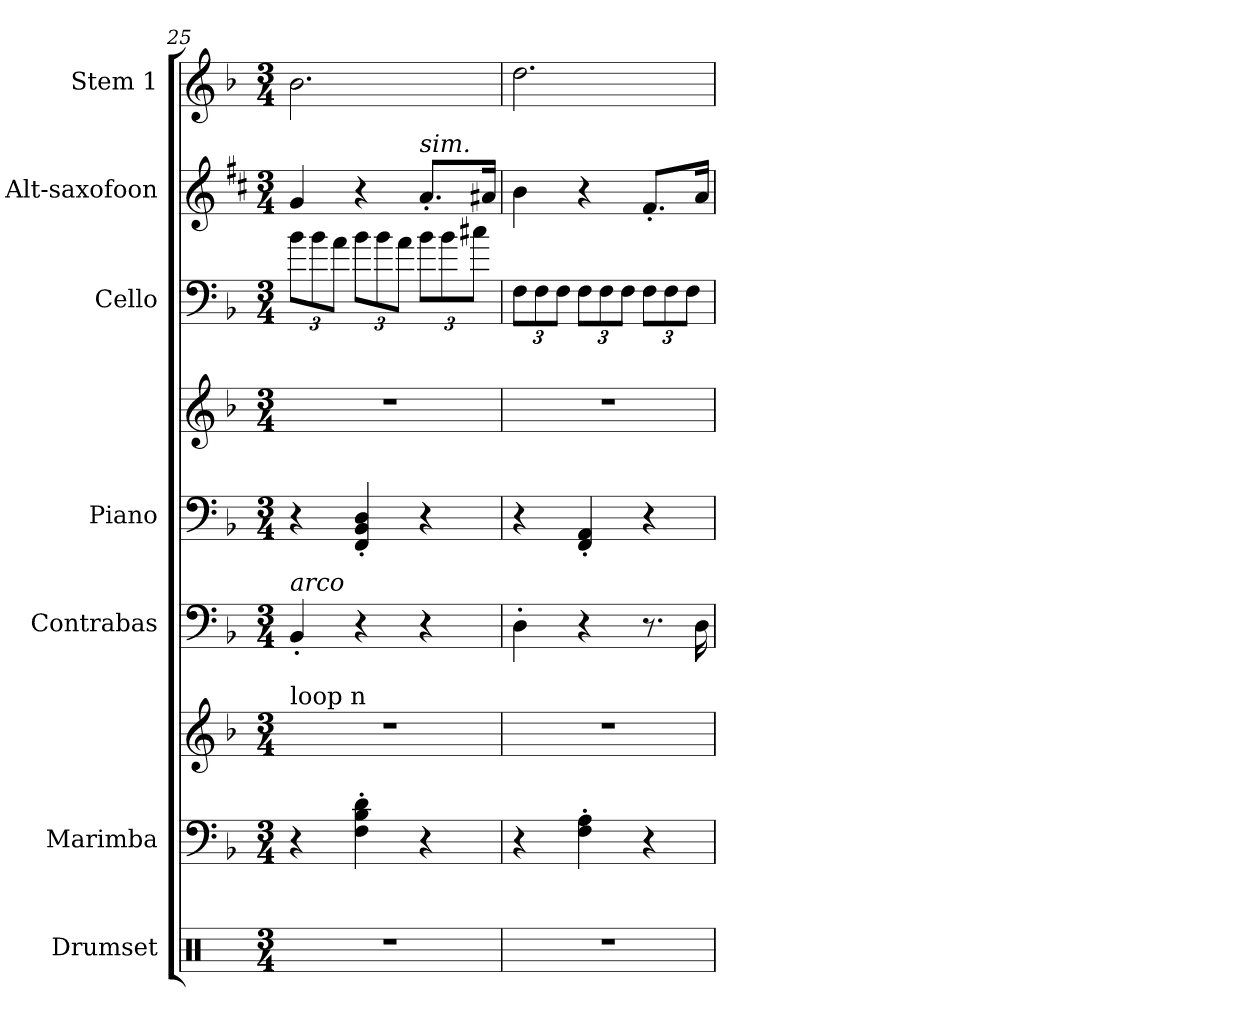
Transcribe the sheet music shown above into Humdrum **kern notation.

**kern	**kern	**kern	**kern	**kern	**kern	**kern	**kern	**kern
*part7	*part6	*part6	*part5	*part4	*part4	*part3	*part2	*part1
*staff9	*staff8	*staff7	*staff6	*staff5	*staff4	*staff3	*staff2	*staff1
*I"Drumset	*I"Marimba	*	*I"Contrabas	*I"Piano	*	*I"Cello	*I"Alt-saxofoon	*I"Stem 1
*I'D. set	*I'Mrm.	*	*I'Ca. Bs.	*I'Pno.	*	*	*I'A. Sax.	*I'Stm. 1
*clefX	*clefF4	*clefG2	*clefF4	*clefF4	*clefG2	*clefF4	*clefG2	*clefG2
*	*	*	*ITrd7c12	*	*	*	*ITrd5c9	*
*k[]	*k[b-]	*k[b-]	*k[b-]	*k[b-]	*k[b-]	*k[b-]	*k[b-]	*k[b-]
*M3/4	*M3/4	*M3/4	*M3/4	*M3/4	*M3/4	*M3/4	*M3/4	*M3/4
*	*	*	*	*	*	*Xbrackettup	*	*
=25	=25	=25	=25	=25	=25	=25	=25	=25
!	!	!	!LO:TX:a:i:t=arco	!	!	!	!	!
!	!	!LO:TX:a:t=loop n	!	!	!	!	!	!
2.r	4r	2.r	4BBB-'/	4r	2.r	12b-\L	4B-/	2.b-\
.	.	.	.	.	.	12b-\	.	.
.	.	.	.	.	.	12a\J	.	.
.	4F\' 4B-\' 4d\'	.	4r	4FF/' 4BB-/' 4D/'	.	12b-\L	4r	.
.	.	.	.	.	.	12b-\	.	.
.	.	.	.	.	.	12a\J	.	.
!	!	!	!	!	!	!	!LO:TX:a:i:t=sim.	!
.	4r	.	4r	4r	.	12b-\L	8.c'/L	.
.	.	.	.	.	.	12b-\	.	.
.	.	.	.	.	.	12cc#X\J	.	.
.	.	.	.	.	.	.	16c#X/Jk	.
!!LO:PB:g=z
=26	=26	=26	=26	=26	=26	=26	=26	=26
2.r	4r	2.r	4DD'\	4r	2.r	12F\L	4d\	2.dd\
.	.	.	.	.	.	12F\	.	.
.	.	.	.	.	.	12F\J	.	.
.	4F\' 4A\'	.	4r	4FF/' 4AA/'	.	12F\L	4r	.
.	.	.	.	.	.	12F\	.	.
.	.	.	.	.	.	12F\J	.	.
.	4r	.	8.r	4r	.	12F\L	8.A'/L	.
.	.	.	.	.	.	12F\	.	.
.	.	.	.	.	.	12F\J	.	.
.	.	.	16DD\	.	.	.	16c/Jk	.
=	=	=	=	=	=	=	=	=
*-	*-	*-	*-	*-	*-	*-	*-	*-
